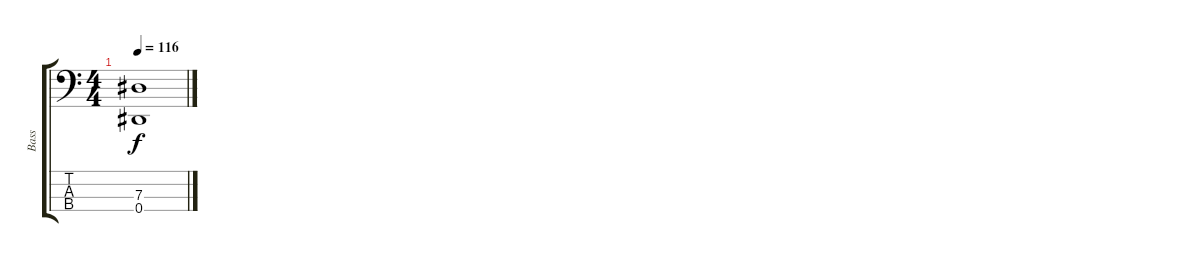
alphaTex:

\track ("Bass" "Bass") {instrument electricbassfinger}
\staff {score tabs}
\tuning (Gb2 Db2 Ab1 Eb1) {hide}
\ts (4 4)
\tempo 116
\clef f4
\ks c
(7.3{t} 0.4{t}).1{dy f}
